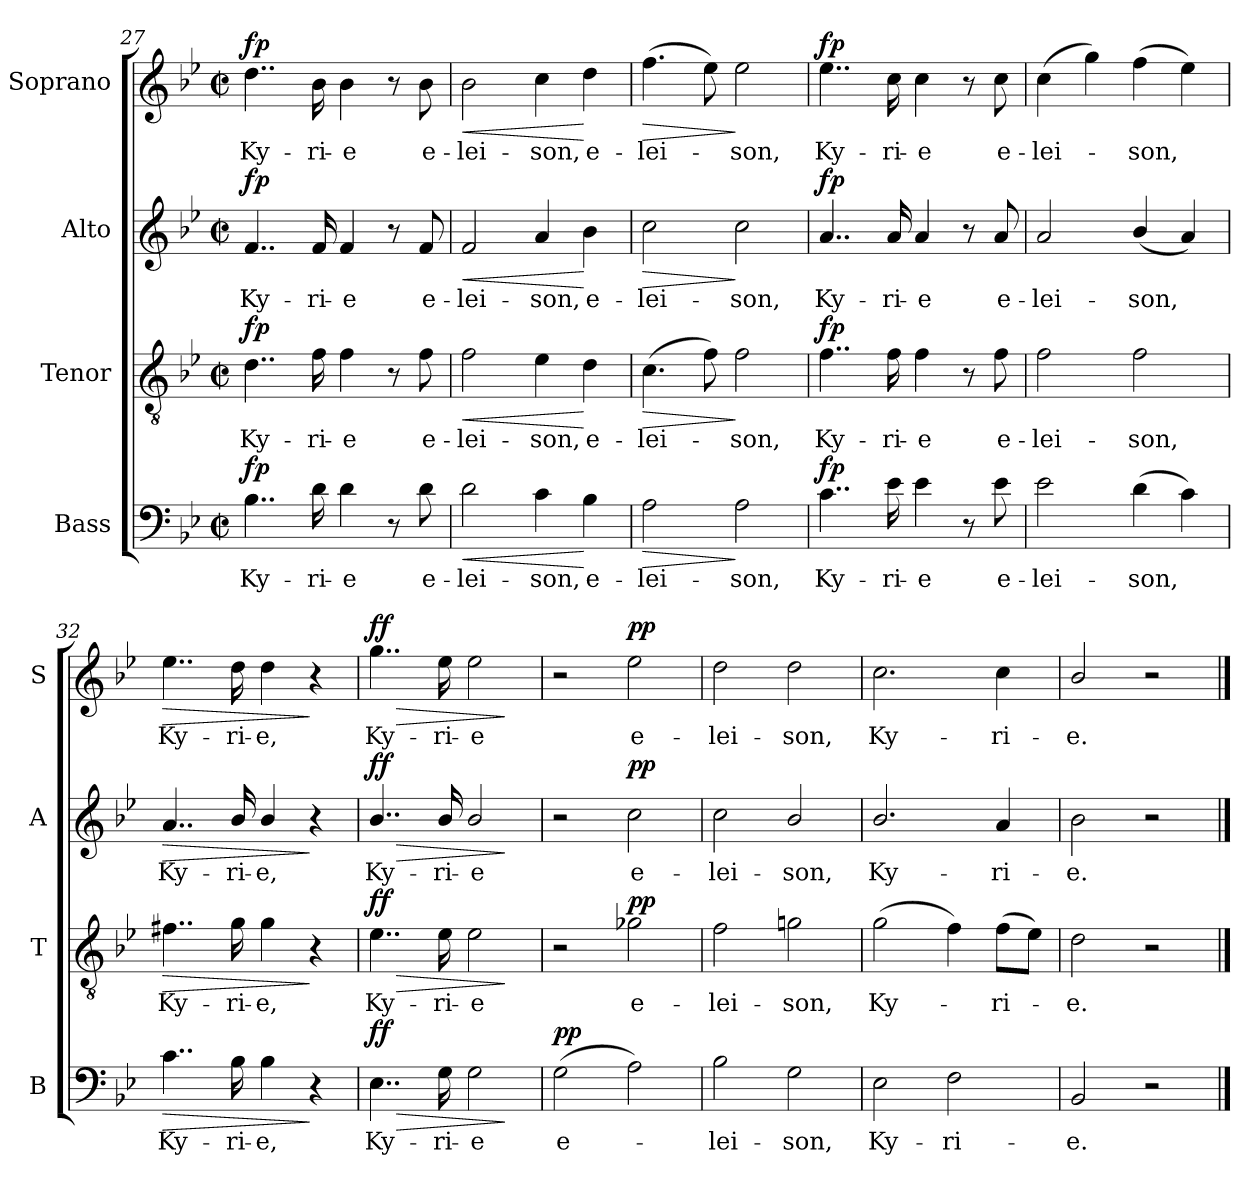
**kern	**text	**dynam	**kern	**text	**dynam	**kern	**text	**dynam	**kern	**text	**dynam
*part4	*part4	*part4	*part3	*part3	*part3	*part2	*part2	*part2	*part1	*part1	*part1
*staff4	*staff4	*staff4	*staff3	*staff3	*staff3	*staff2	*staff2	*staff2	*staff1	*staff1	*staff1
*I"Bass	*	*	*I"Tenor	*	*	*I"Alto	*	*	*I"Soprano	*	*
*I'B	*	*	*I'T	*	*	*I'A	*	*	*I'S	*	*
!!LO:PB:g=z
*clefF4	*	*	*clefGv2	*	*	*clefG2	*	*	*clefG2	*	*
*k[b-e-]	*	*	*k[b-e-]	*	*	*k[b-e-]	*	*	*k[b-e-]	*	*
*B-:	*	*	*B-:	*	*	*B-:	*	*	*B-:	*	*
*M2/2	*	*	*M2/2	*	*	*M2/2	*	*	*M2/2	*	*
*met(c|)	*	*	*met(c|)	*	*	*met(c|)	*	*	*met(c|)	*	*
=27	=27	=27	=27	=27	=27	=27	=27	=27	=27	=27	=27
!	!LO:LY:b	!LO:DY:b	!	!LO:LY:b	!LO:DY:b	!	!LO:LY:b	!LO:DY:b	!	!LO:LY:b	!LO:DY:b
4..B-\	Ky-	fp	4..d\	Ky-	fp	4..f/	Ky-	fp	4..dd\	Ky-	fp
!	!LO:LY:b	!	!	!LO:LY:b	!	!	!LO:LY:b	!	!	!LO:LY:b	!
16d\	-ri-	.	16f\	-ri-	.	16f/	-ri-	.	16b-\	-ri-	.
!	!LO:LY:b	!	!	!LO:LY:b	!	!	!LO:LY:b	!	!	!LO:LY:b	!
4d\	-e	.	4f\	-e	.	4f/	-e	.	4b-\	-e	.
8r	.	.	8r	.	.	8r	.	.	8r	.	.
!	!LO:LY:b	!	!	!LO:LY:b	!	!	!LO:LY:b	!	!	!LO:LY:b	!
8d\	e-	.	8f\	e-	.	8f/	e-	.	8b-\	e-	.
=28	=28	=28	=28	=28	=28	=28	=28	=28	=28	=28	=28
!	!LO:LY:b	!LO:HP:b	!	!LO:LY:b	!LO:HP:b	!	!LO:LY:b	!LO:HP:b	!	!LO:LY:b	!LO:HP:b
2d\	-lei-	<	2f\	-lei-	<	2f/	-lei-	<	2b-\	-lei-	<
!	!LO:LY:b	!	!	!LO:LY:b	!	!	!LO:LY:b	!	!	!LO:LY:b	!
4c\	-son,	.	4e-\	-son,	.	4a/	-son,	.	4cc\	-son,	.
!	!LO:LY:b	!	!	!LO:LY:b	!	!	!LO:LY:b	!	!	!LO:LY:b	!
4B-\	e-	[	4d\	e-	[	4b-\	e-	[	4dd\	e-	[
=29	=29	=29	=29	=29	=29	=29	=29	=29	=29	=29	=29
!	!LO:LY:b	!LO:HP:b	!	!LO:LY:b	!LO:HP:b	!	!LO:LY:b	!LO:HP:b	!	!LO:LY:b	!LO:HP:b
2A\	-lei-	>	(>4.c\	-lei-	>	2cc\	-lei-	>	(>4.ff\	-lei-	>
.	.	.	8f\)	.	.	.	.	.	8ee-\)	.	.
!	!LO:LY:b	!	!	!LO:LY:b	!	!	!LO:LY:b	!	!	!LO:LY:b	!
2A\	-son,	]	2f\	son,	]	2cc\	-son,	]	2ee-\	son,	]
=30	=30	=30	=30	=30	=30	=30	=30	=30	=30	=30	=30
!	!LO:LY:b	!LO:DY:b	!	!LO:LY:b	!LO:DY:b	!	!LO:LY:b	!LO:DY:b	!	!LO:LY:b	!LO:DY:b
4..c\	Ky-	fp	4..f\	Ky-	fp	4..a/	Ky-	fp	4..ee-\	Ky-	fp
!	!LO:LY:b	!	!	!LO:LY:b	!	!	!LO:LY:b	!	!	!LO:LY:b	!
16e-\	-ri-	.	16f\	-ri-	.	16a/	-ri-	.	16cc\	-ri-	.
!	!LO:LY:b	!	!	!LO:LY:b	!	!	!LO:LY:b	!	!	!LO:LY:b	!
4e-\	-e	.	4f\	-e	.	4a/	-e	.	4cc\	-e	.
8r	.	.	8r	.	.	8r	.	.	8r	.	.
!	!LO:LY:b	!	!	!LO:LY:b	!	!	!LO:LY:b	!	!	!LO:LY:b	!
8e-\	e-	.	8f\	e-	.	8a/	e-	.	8cc\	e-	.
=31	=31	=31	=31	=31	=31	=31	=31	=31	=31	=31	=31
!	!LO:LY:b	!	!	!LO:LY:b	!	!	!LO:LY:b	!	!	!LO:LY:b	!
2e-\	-lei-	.	2f\	-lei-	.	2a/	-lei-	.	(>4cc\	-lei-	.
.	.	.	.	.	.	.	.	.	4gg\)	.	.
!	!LO:LY:b	!	!	!LO:LY:b	!	!	!LO:LY:b	!	!	!LO:LY:b	!
(>4d\	-son,	.	2f\	-son,	.	(<4b-/	-son,	.	(>4ff\	son,	.
4c\)	.	.	.	.	.	4a/)	.	.	4ee-\)	.	.
!!LO:LB:g=z
=32	=32	=32	=32	=32	=32	=32	=32	=32	=32	=32	=32
!	!LO:LY:b	!LO:HP:b	!	!LO:LY:b	!LO:HP:b	!	!LO:LY:b	!LO:HP:b	!	!LO:LY:b	!LO:HP:b
4..c\	Ky-	>	4..f#X\	Ky-	>	4..a/	Ky-	>	4..ee-\	Ky-	>
!	!LO:LY:b	!	!	!LO:LY:b	!	!	!LO:LY:b	!	!	!LO:LY:b	!
16B-\	-ri-	.	16g\	-ri-	.	16b-/	-ri-	.	16dd\	-ri-	.
!	!LO:LY:b	!	!	!LO:LY:b	!	!	!LO:LY:b	!	!	!LO:LY:b	!
4B-\	-e,	.	4g\	-e,	.	4b-/	-e,	.	4dd\	-e,	.
4r	.	]	4r	.	]	4r	.	]	4r	.	]
=33	=33	=33	=33	=33	=33	=33	=33	=33	=33	=33	=33
!	!LO:LY:b	!LO:HP:b	!	!LO:LY:b	!LO:HP:b	!	!LO:LY:b	!LO:HP:b	!	!LO:LY:b	!LO:HP:b
!	!	!LO:DY:n=1:b	!	!	!LO:DY:n=1:b	!	!	!LO:DY:n=1:b	!	!	!LO:DY:n=1:b
4..E-\	Ky-	> ff	4..e-\	Ky-	> ff	4..b-/	Ky-	> ff	4..gg\	Ky-	> ff
!	!LO:LY:b	!	!	!LO:LY:b	!	!	!LO:LY:b	!	!	!LO:LY:b	!
16G\	-ri-	.	16e-\	-ri-	.	16b-/	-ri-	.	16ee-\	-ri-	.
!	!LO:LY:b	!	!	!LO:LY:b	!	!	!LO:LY:b	!	!	!LO:LY:b	!
2G\	-e	.	2e-\	-e	.	2b-/	-e	.	2ee-\	-e	.
.	.	]	.	.	]	.	.	]	.	.	]
=34	=34	=34	=34	=34	=34	=34	=34	=34	=34	=34	=34
!	!LO:LY:b	!LO:DY:b	!	!	!	!	!	!	!	!	!
(>2G\	e-	pp	2r	.	.	2r	.	.	2r	.	.
*	*	*	*	*	*	*	*	*	*MM94	*	*
!	!	!	!	!LO:LY:b	!LO:DY:b	!	!LO:LY:b	!LO:DY:b	!	!LO:LY:b	!LO:DY:b
2A\)	.	.	2g-X\	e-	pp	2cc\	e-	pp	2ee-\	e-	pp
=35	=35	=35	=35	=35	=35	=35	=35	=35	=35	=35	=35
*	*	*	*	*	*	*	*	*	*MM92	*	*
!	!LO:LY:b	!	!	!LO:LY:b	!	!	!LO:LY:b	!	!	!LO:LY:b	!
2B-\	lei-	.	2f\	-lei-	.	2cc\	-lei-	.	2dd\	-lei-	.
*	*	*	*	*	*	*	*	*	*MM89	*	*
!	!LO:LY:b	!	!	!LO:LY:b	!	!	!LO:LY:b	!	!	!LO:LY:b	!
2G\	-son,	.	2gni\	-son,	.	2b-/	-son,	.	2dd\	-son,	.
=36	=36	=36	=36	=36	=36	=36	=36	=36	=36	=36	=36
*	*	*	*	*	*	*	*	*	*MM87	*	*
!	!LO:LY:b	!	!	!LO:LY:b	!	!	!LO:LY:b	!	!	!LO:LY:b	!
2E-\	Ky-	.	(>2g\	Ky-	.	2.b-/	Ky-	.	2.cc\	Ky-	.
!	!LO:LY:b	!	!	!	!	!	!	!	!	!	!
2F\	-ri-	.	4f\)	.	.	.	.	.	.	.	.
*	*	*	*	*	*	*	*	*	*MM84	*	*
!	!	!	!	!LO:LY:b	!	!	!LO:LY:b	!	!	!LO:LY:b	!
.	.	.	(>8f\L	ri-	.	4a/	-ri-	.	4cc\	-ri-	.
.	.	.	8e-\J)	.	.	.	.	.	.	.	.
=37	=37	=37	=37	=37	=37	=37	=37	=37	=37	=37	=37
*	*	*	*	*	*	*	*	*	*MM83	*	*
!	!LO:LY:b	!	!	!LO:LY:b	!	!	!LO:LY:b	!	!	!LO:LY:b	!
2BB-/	-e.	.	2d\	e.	.	2b-\	-e.	.	2b-/	-e.	.
*	*	*	*	*	*	*	*	*	*MM81	*	*
2r	.	.	2r	.	.	2r	.	.	2r	.	.
==	==	==	==	==	==	==	==	==	==	==	==
*-	*-	*-	*-	*-	*-	*-	*-	*-	*-	*-	*-
